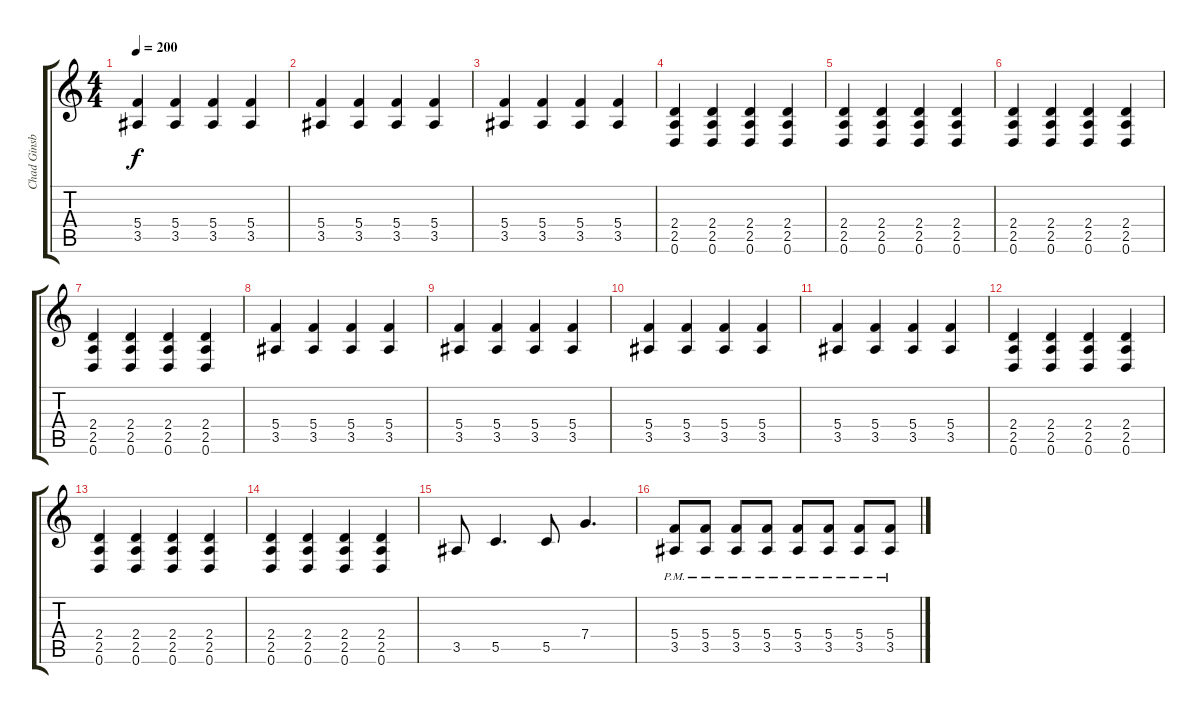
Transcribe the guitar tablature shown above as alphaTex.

\track ("Chad Ginsburg" "Chad Ginsb") {instrument distortionguitar}
\staff {score tabs}
\tuning (D4 A3 F3 C3 G2 D2) {hide}
\ts (4 4)
\tempo 200
\clef g2
\ks c
(5.4 3.5).4{dy f} (5.4 3.5).4 (5.4 3.5).4 (5.4 3.5).4 |
(5.4 3.5).4 (5.4 3.5).4 (5.4 3.5).4 (5.4 3.5).4 |
(5.4 3.5).4 (5.4 3.5).4 (5.4 3.5).4 (5.4 3.5).4 |
(2.4 2.5 0.6).4 (2.4 2.5 0.6).4 (2.4 2.5 0.6).4 (2.4 2.5 0.6).4 |
(2.4 2.5 0.6).4 (2.4 2.5 0.6).4 (2.4 2.5 0.6).4 (2.4 2.5 0.6).4 |
(2.4 2.5 0.6).4 (2.4 2.5 0.6).4 (2.4 2.5 0.6).4 (2.4 2.5 0.6).4 |
(2.4 2.5 0.6).4 (2.4 2.5 0.6).4 (2.4 2.5 0.6).4 (2.4 2.5 0.6).4 |
(5.4 3.5).4 (5.4 3.5).4 (5.4 3.5).4 (5.4 3.5).4 |
(5.4 3.5).4 (5.4 3.5).4 (5.4 3.5).4 (5.4 3.5).4 |
(5.4 3.5).4 (5.4 3.5).4 (5.4 3.5).4 (5.4 3.5).4 |
(5.4 3.5).4 (5.4 3.5).4 (5.4 3.5).4 (5.4 3.5).4 |
(2.4 2.5 0.6).4 (2.4 2.5 0.6).4 (2.4 2.5 0.6).4 (2.4 2.5 0.6).4 |
(2.4 2.5 0.6).4 (2.4 2.5 0.6).4 (2.4 2.5 0.6).4 (2.4 2.5 0.6).4 |
(2.4 2.5 0.6).4 (2.4 2.5 0.6).4 (2.4 2.5 0.6).4 (2.4 2.5 0.6).4 |
3.5.8 5.5.4{d} 5.5.8 7.4.4{d} |
(5.4{pm} 3.5{pm}).8 (5.4{pm} 3.5{pm}).8 (5.4{pm} 3.5{pm}).8 (5.4{pm} 3.5{pm}).8 (5.4{pm} 3.5{pm}).8 (5.4{pm} 3.5{pm}).8 (5.4{pm} 3.5{pm}).8 (5.4{pm} 3.5{pm}).8
